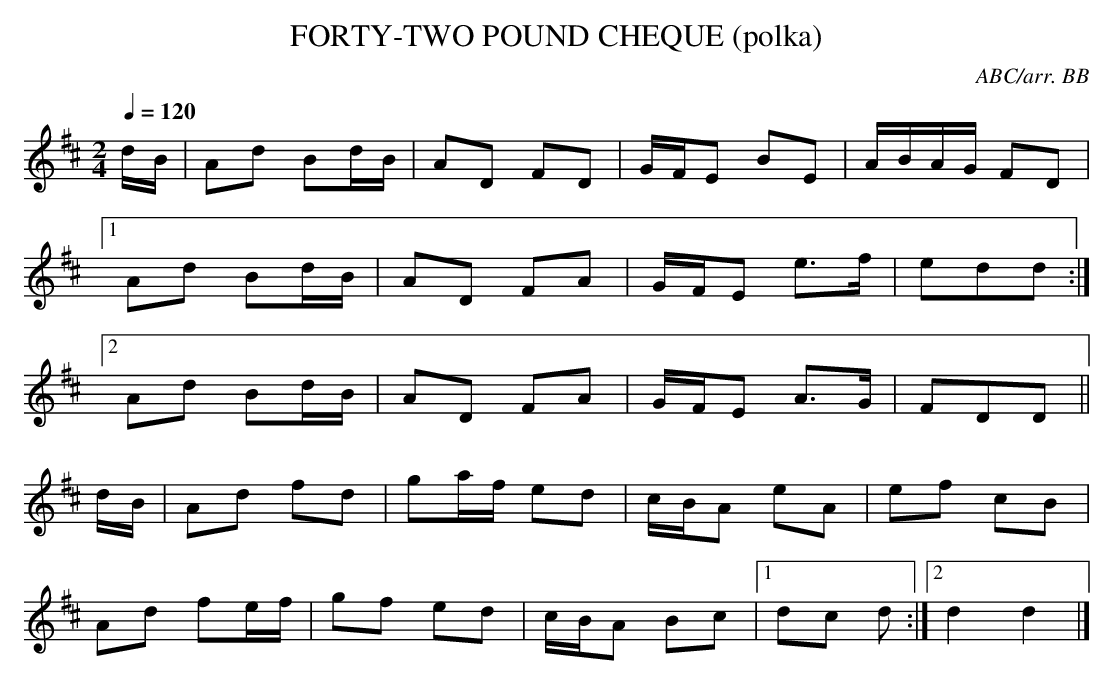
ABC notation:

X:1
T:FORTY-TWO POUND CHEQUE (polka)
C:ABC/arr. BB
Q:1/4=120
L:1/8
M:2/4
K:D
d/B/|Ad Bd/B/|AD FD|G/F/E BE|A/B/A/G/ FD|
[1 Ad Bd/B/|AD FA|G/F/E e>f|edd:|
[2 Ad Bd/B/|AD FA|G/F/E A>G|FDD ||
d/B/|Ad fd|ga/f/ ed|c/B/A eA|ef cB|
Ad fe/f/|gf ed|c/B/A Bc|1 dc d :|2 d2 d2|]
